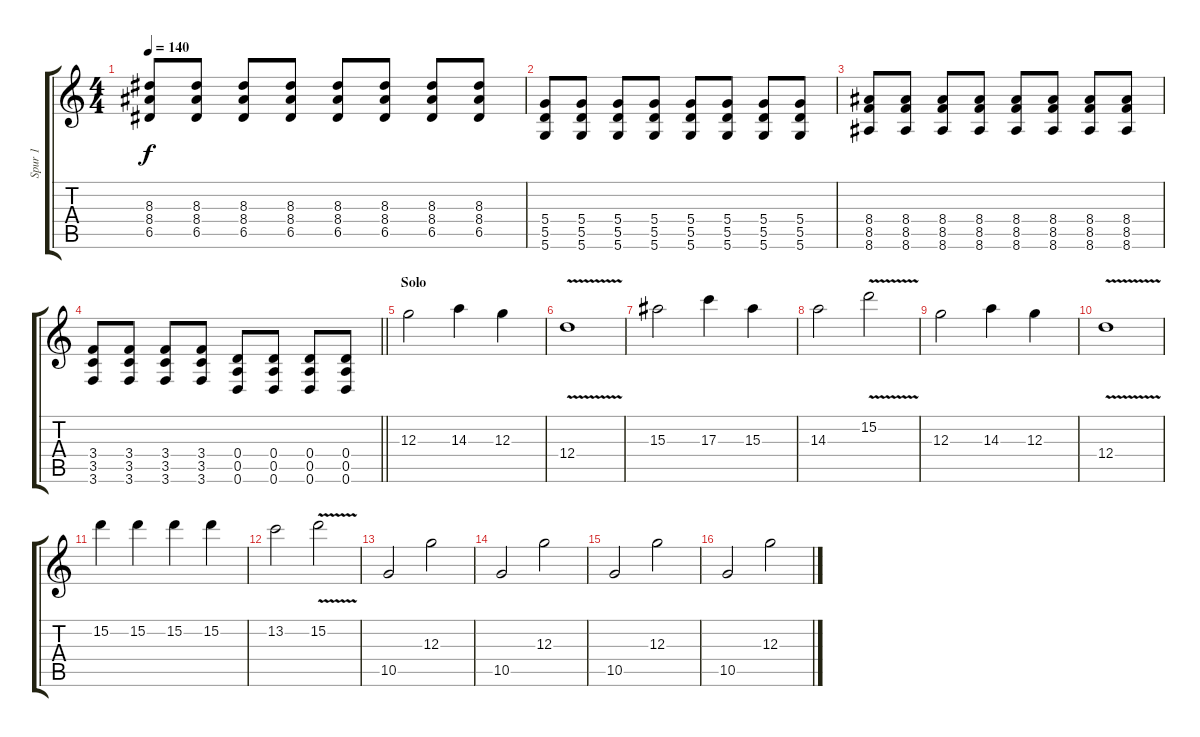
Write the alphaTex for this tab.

\track ("Spur 1" "Spur 1") {instrument distortionguitar}
\staff {score tabs}
\tuning (E4 B3 G3 D3 A2 D2) {hide}
\ts (4 4)
\tempo 140
\clef g2
\ks c
(8.3 8.4 6.5).8{dy f} (8.3 8.4 6.5).8 (8.3 8.4 6.5).8 (8.3 8.4 6.5).8 (8.3 8.4 6.5).8 (8.3 8.4 6.5).8 (8.3 8.4 6.5).8 (8.3 8.4 6.5).8 |
(5.4 5.5 5.6).8 (5.4 5.5 5.6).8 (5.4 5.5 5.6).8 (5.4 5.5 5.6).8 (5.4 5.5 5.6).8 (5.4 5.5 5.6).8 (5.4 5.5 5.6).8 (5.4 5.5 5.6).8 |
(8.4 8.5 8.6).8 (8.4 8.5 8.6).8 (8.4 8.5 8.6).8 (8.4 8.5 8.6).8 (8.4 8.5 8.6).8 (8.4 8.5 8.6).8 (8.4 8.5 8.6).8 (8.4 8.5 8.6).8 |
\barLineRight lightlight
(3.4 3.5 3.6).8 (3.4 3.5 3.6).8 (3.4 3.5 3.6).8 (3.4 3.5 3.6).8 (0.4 0.5 0.6).8 (0.4 0.5 0.6).8 (0.4 0.5 0.6).8 (0.4 0.5 0.6).8 |
\section ("" "Solo")
12.3.2 14.3.4 12.3.4 |
12.4{v}.1 |
15.3.2 17.3.4 15.3.4 |
14.3.2 15.2{v}.2 |
12.3.2 14.3.4 12.3.4 |
12.4{v}.1 |
15.2.4 15.2.4 15.2.4 15.2.4 |
13.2.2 15.2{v}.2 |
10.5.2 12.3.2 |
10.5.2 12.3.2 |
10.5.2 12.3.2 |
10.5.2 12.3.2
